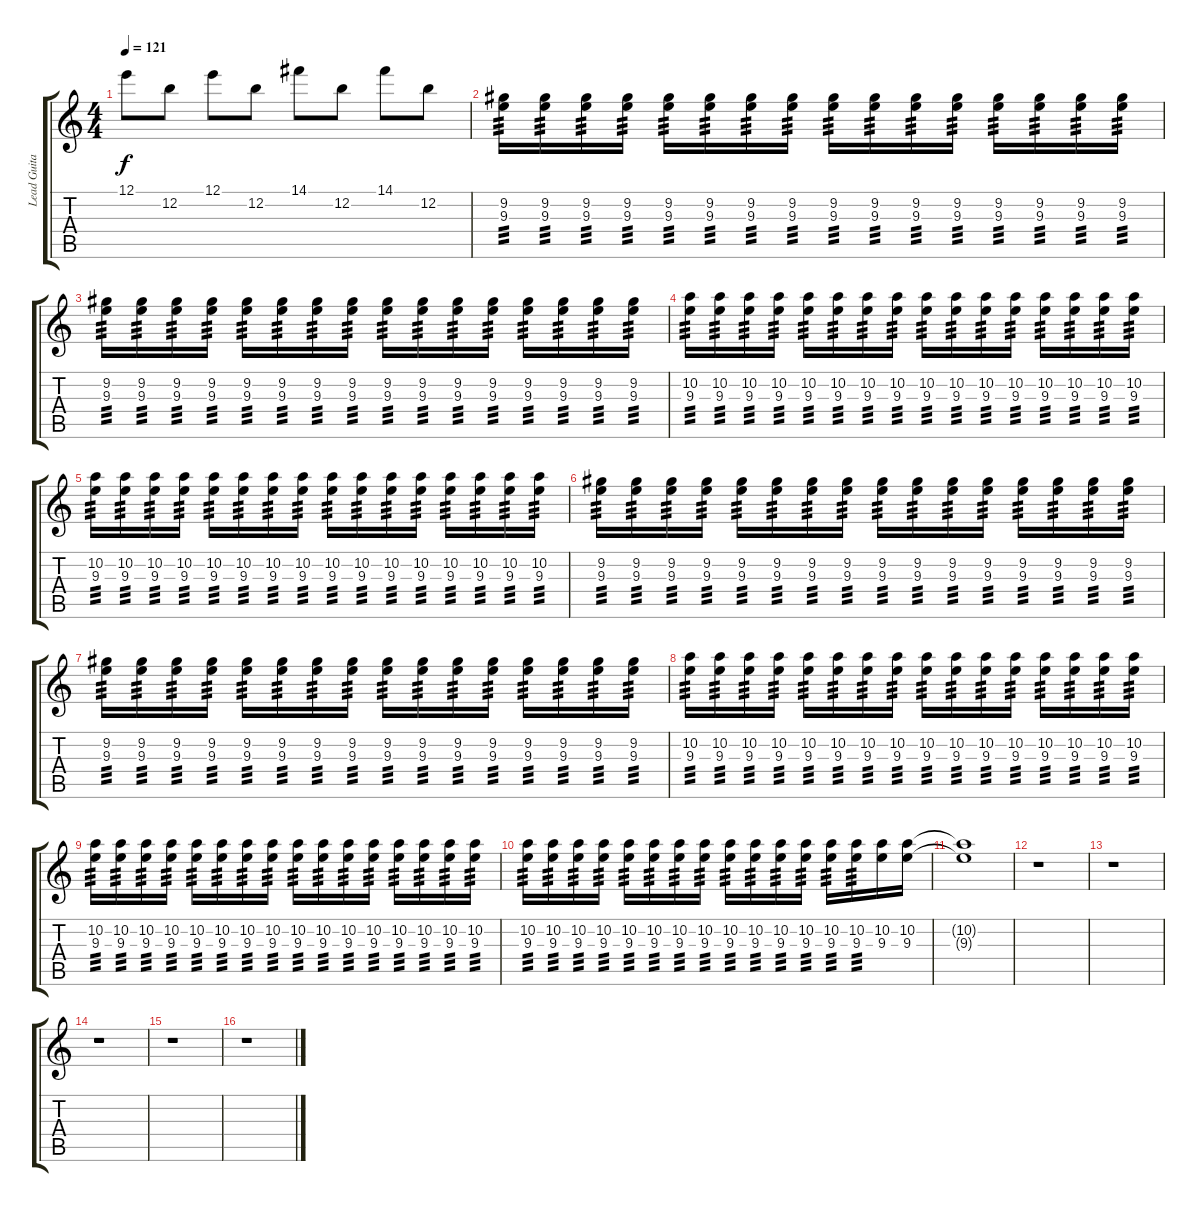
\track ("Lead Guitar" "Lead Guita") {instrument distortionguitar}
\staff {score tabs}
\tuning (E4 B3 G3 D3 A2 E2) {hide}
\ts (4 4)
\tempo 121
\clef g2
\ks c
12.1.8{dy f} 12.2.8 12.1.8 12.2.8 14.1.8 12.2.8 14.1.8 12.2.8 |
(9.2 9.3).16{tp 3} (9.2 9.3).16{tp 3} (9.2 9.3).16{tp 3} (9.2 9.3).16{tp 3} (9.2 9.3).16{tp 3} (9.2 9.3).16{tp 3} (9.2 9.3).16{tp 3} (9.2 9.3).16{tp 3} (9.2 9.3).16{tp 3} (9.2 9.3).16{tp 3} (9.2 9.3).16{tp 3} (9.2 9.3).16{tp 3} (9.2 9.3).16{tp 3} (9.2 9.3).16{tp 3} (9.2 9.3).16{tp 3} (9.2 9.3).16{tp 3} |
(9.2 9.3).16{tp 3} (9.2 9.3).16{tp 3} (9.2 9.3).16{tp 3} (9.2 9.3).16{tp 3} (9.2 9.3).16{tp 3} (9.2 9.3).16{tp 3} (9.2 9.3).16{tp 3} (9.2 9.3).16{tp 3} (9.2 9.3).16{tp 3} (9.2 9.3).16{tp 3} (9.2 9.3).16{tp 3} (9.2 9.3).16{tp 3} (9.2 9.3).16{tp 3} (9.2 9.3).16{tp 3} (9.2 9.3).16{tp 3} (9.2 9.3).16{tp 3} |
(10.2 9.3).16{tp 3} (10.2 9.3).16{tp 3} (10.2 9.3).16{tp 3} (10.2 9.3).16{tp 3} (10.2 9.3).16{tp 3} (10.2 9.3).16{tp 3} (10.2 9.3).16{tp 3} (10.2 9.3).16{tp 3} (10.2 9.3).16{tp 3} (10.2 9.3).16{tp 3} (10.2 9.3).16{tp 3} (10.2 9.3).16{tp 3} (10.2 9.3).16{tp 3} (10.2 9.3).16{tp 3} (10.2 9.3).16{tp 3} (10.2 9.3).16{tp 3} |
(10.2 9.3).16{tp 3} (10.2 9.3).16{tp 3} (10.2 9.3).16{tp 3} (10.2 9.3).16{tp 3} (10.2 9.3).16{tp 3} (10.2 9.3).16{tp 3} (10.2 9.3).16{tp 3} (10.2 9.3).16{tp 3} (10.2 9.3).16{tp 3} (10.2 9.3).16{tp 3} (10.2 9.3).16{tp 3} (10.2 9.3).16{tp 3} (10.2 9.3).16{tp 3} (10.2 9.3).16{tp 3} (10.2 9.3).16{tp 3} (10.2 9.3).16{tp 3} |
(9.2 9.3).16{tp 3} (9.2 9.3).16{tp 3} (9.2 9.3).16{tp 3} (9.2 9.3).16{tp 3} (9.2 9.3).16{tp 3} (9.2 9.3).16{tp 3} (9.2 9.3).16{tp 3} (9.2 9.3).16{tp 3} (9.2 9.3).16{tp 3} (9.2 9.3).16{tp 3} (9.2 9.3).16{tp 3} (9.2 9.3).16{tp 3} (9.2 9.3).16{tp 3} (9.2 9.3).16{tp 3} (9.2 9.3).16{tp 3} (9.2 9.3).16{tp 3} |
(9.2 9.3).16{tp 3} (9.2 9.3).16{tp 3} (9.2 9.3).16{tp 3} (9.2 9.3).16{tp 3} (9.2 9.3).16{tp 3} (9.2 9.3).16{tp 3} (9.2 9.3).16{tp 3} (9.2 9.3).16{tp 3} (9.2 9.3).16{tp 3} (9.2 9.3).16{tp 3} (9.2 9.3).16{tp 3} (9.2 9.3).16{tp 3} (9.2 9.3).16{tp 3} (9.2 9.3).16{tp 3} (9.2 9.3).16{tp 3} (9.2 9.3).16{tp 3} |
(10.2 9.3).16{tp 3} (10.2 9.3).16{tp 3} (10.2 9.3).16{tp 3} (10.2 9.3).16{tp 3} (10.2 9.3).16{tp 3} (10.2 9.3).16{tp 3} (10.2 9.3).16{tp 3} (10.2 9.3).16{tp 3} (10.2 9.3).16{tp 3} (10.2 9.3).16{tp 3} (10.2 9.3).16{tp 3} (10.2 9.3).16{tp 3} (10.2 9.3).16{tp 3} (10.2 9.3).16{tp 3} (10.2 9.3).16{tp 3} (10.2 9.3).16{tp 3} |
(10.2 9.3).16{tp 3} (10.2 9.3).16{tp 3} (10.2 9.3).16{tp 3} (10.2 9.3).16{tp 3} (10.2 9.3).16{tp 3} (10.2 9.3).16{tp 3} (10.2 9.3).16{tp 3} (10.2 9.3).16{tp 3} (10.2 9.3).16{tp 3} (10.2 9.3).16{tp 3} (10.2 9.3).16{tp 3} (10.2 9.3).16{tp 3} (10.2 9.3).16{tp 3} (10.2 9.3).16{tp 3} (10.2 9.3).16{tp 3} (10.2 9.3).16{tp 3} |
(10.2 9.3).16{tp 3} (10.2 9.3).16{tp 3} (10.2 9.3).16{tp 3} (10.2 9.3).16{tp 3} (10.2 9.3).16{tp 3} (10.2 9.3).16{tp 3} (10.2 9.3).16{tp 3} (10.2 9.3).16{tp 3} (10.2 9.3).16{tp 3} (10.2 9.3).16{tp 3} (10.2 9.3).16{tp 3} (10.2 9.3).16{tp 3} (10.2 9.3).16{tp 3} (10.2 9.3).16{tp 3} (10.2 9.3).16 (10.2 9.3).16 |
(10.2{t} 9.3{t}).1{volume 10} |
r.1 |
r.1 |
r.1 |
r.1 |
r.1
